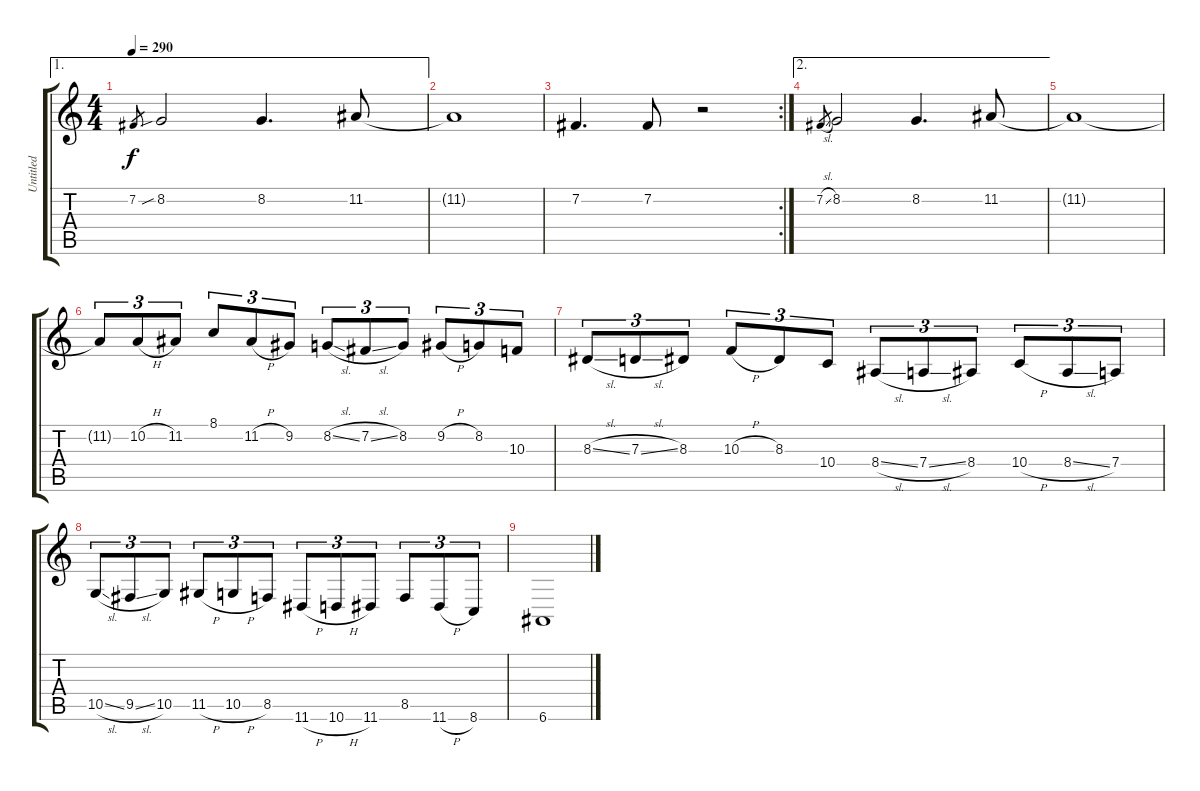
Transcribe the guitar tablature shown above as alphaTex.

\track ("Untitled" "Untitled") {instrument tenorsax}
\staff {score tabs}
\tuning (E4 B3 G3 D3 A2 E2) {hide}
\ae 1
\ts (4 4)
\tempo 290
\clef g2
\ks c
7.2.8{gr dy f} 8.2{sib}.2 8.2.4{d} 11.2.8 |
11.2{t}.1 |
\rc 2
7.2.4{d} 7.2.8 r.2 |
\ae 2
7.2{sl}.8{gr} 8.2.2 8.2.4{d} 11.2.8 |
11.2{t}.1 |
11.2{t}.8{tu (3 2)} 10.2{h}.8{tu (3 2)} 11.2.8{tu (3 2)} 8.1.8{tu (3 2)} 11.2{h}.8{tu (3 2)} 9.2.8{tu (3 2)} 8.2{sl}.8{tu (3 2)} 7.2{sl}.8{tu (3 2)} 8.2.8{tu (3 2)} 9.2{h}.8{tu (3 2)} 8.2.8{tu (3 2)} 10.3.8{tu (3 2)} |
8.3{sl}.8{tu (3 2)} 7.3{sl}.8{tu (3 2)} 8.3.8{tu (3 2)} 10.3{h}.8{tu (3 2)} 8.3.8{tu (3 2)} 10.4.8{tu (3 2)} 8.4{sl}.8{tu (3 2)} 7.4{sl}.8{tu (3 2)} 8.4.8{tu (3 2)} 10.4{h}.8{tu (3 2)} 8.4{sl}.8{tu (3 2)} 7.4.8{tu (3 2)} |
10.5{sl}.8{tu (3 2)} 9.5{sl}.8{tu (3 2)} 10.5.8{tu (3 2)} 11.5{h}.8{tu (3 2)} 10.5{h}.8{tu (3 2)} 8.5.8{tu (3 2)} 11.6{h}.8{tu (3 2)} 10.6{h}.8{tu (3 2)} 11.6.8{tu (3 2)} 8.5.8{tu (3 2)} 11.6{h}.8{tu (3 2)} 8.6.8{tu (3 2)} |
6.6.1
